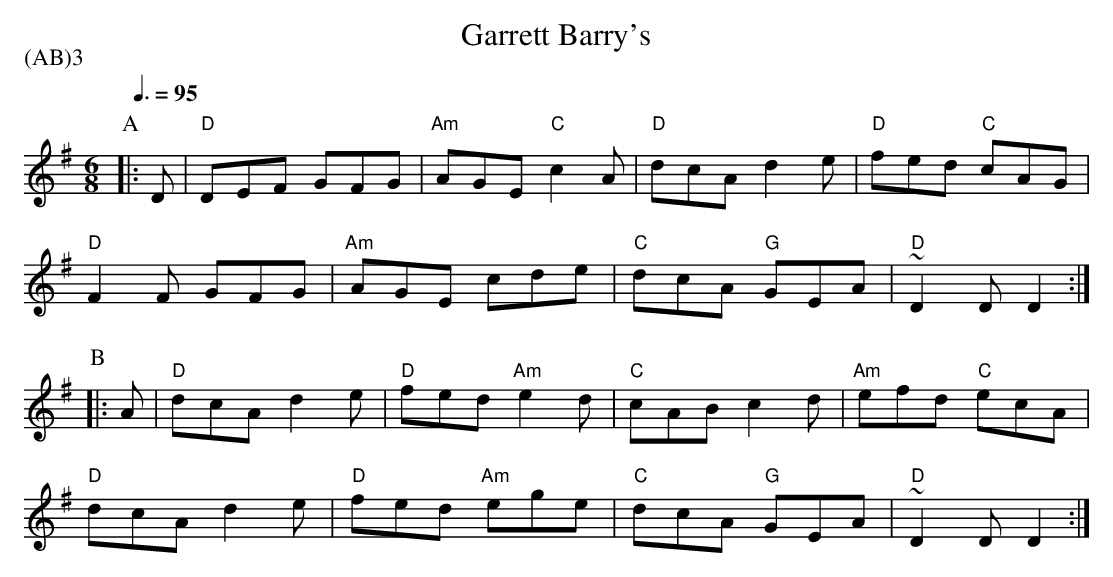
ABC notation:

X:1
T:Garrett Barry's
P:(AB)3
M:6/8
L:1/8
Q:3/8=95
K:G
[P:A]|:D|"D"DEF GFG|"Am"AGE "C"c2 A|"D"dcA d2 e|"D"fed "C"cAG|
"D"F2 F GFG|"Am"AGE cde|"C"dcA "G"GEA|"D"~D2 D D2:|
[P:B]|:A|"D"dcA d2 e|"D"fed "Am"e2 d|"C"cAB c2 d|"Am"efd "C"ecA|
"D"dcA d2 e|"D"fed "Am"ege|"C"dcA "G"GEA|"D"~D2 D D2:|
